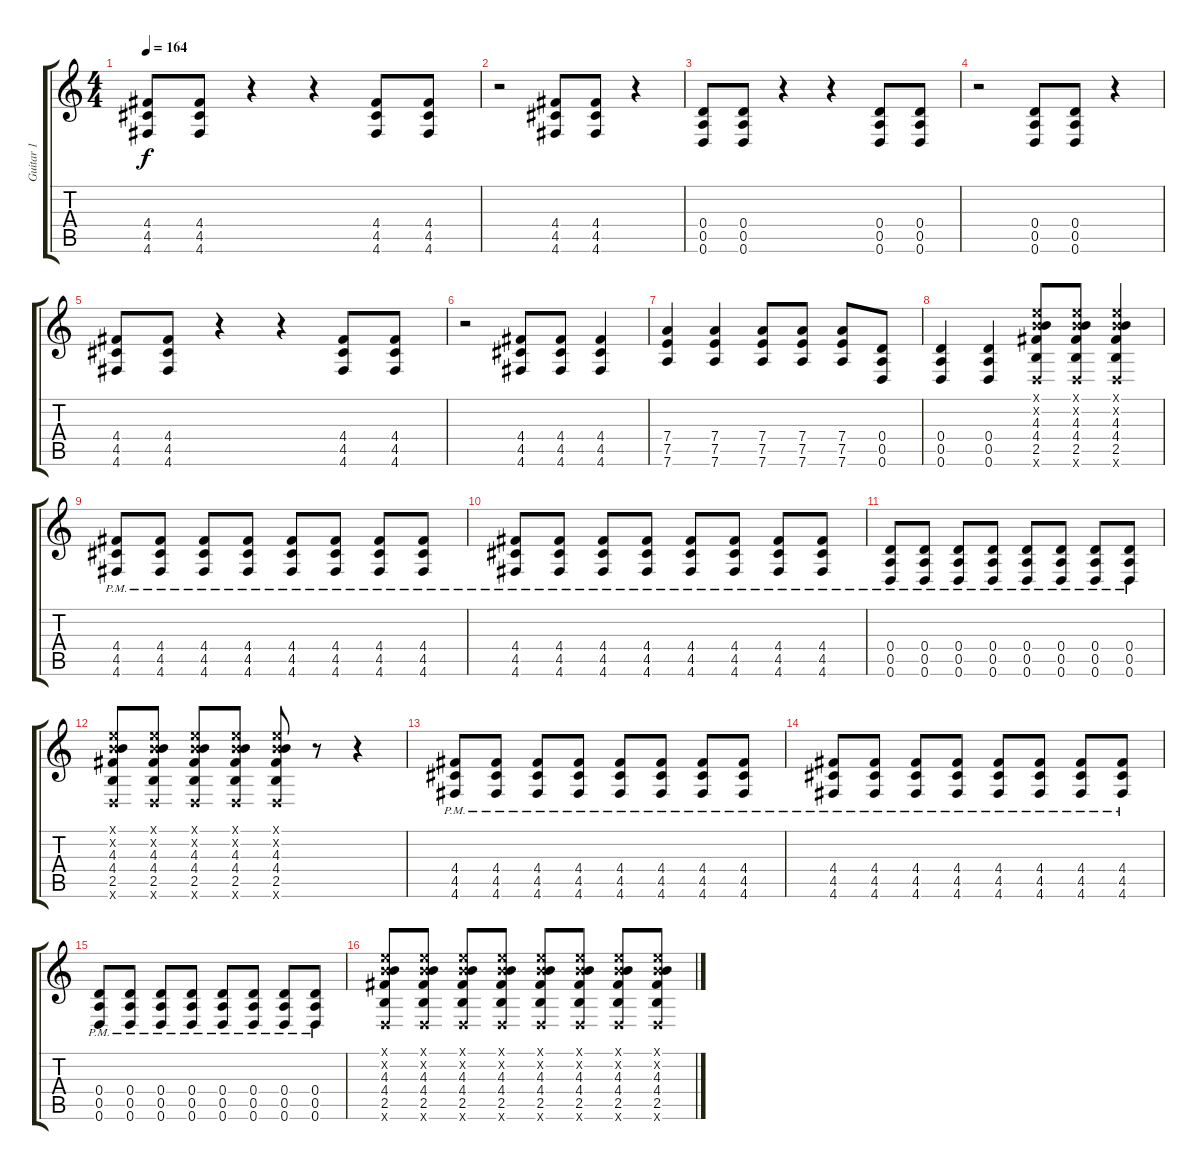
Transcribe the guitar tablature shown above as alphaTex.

\track ("Guitar 1" "Guitar 1") {instrument overdrivenguitar}
\staff {score tabs}
\tuning (E4 B3 G3 D3 A2 D2) {hide}
\ts (4 4)
\tempo 164
\clef g2
\ks c
(4.4 4.5 4.6).8{dy f instrument overdrivenguitar} (4.4 4.5 4.6).8 r.4 r.4 (4.4 4.5 4.6).8 (4.4 4.5 4.6).8 |
r.2 (4.4 4.5 4.6).8 (4.4 4.5 4.6).8 r.4 |
(0.4 0.5 0.6).8 (0.4 0.5 0.6).8 r.4 r.4 (0.4 0.5 0.6).8 (0.4 0.5 0.6).8 |
r.2 (0.4 0.5 0.6).8 (0.4 0.5 0.6).8 r.4 |
(4.4 4.5 4.6).8 (4.4 4.5 4.6).8 r.4 r.4 (4.4 4.5 4.6).8 (4.4 4.5 4.6).8 |
r.2 (4.4 4.5 4.6).8 (4.4 4.5 4.6).8 (4.4 4.5 4.6).4 |
(7.4 7.5 7.6).4 (7.4 7.5 7.6).4 (7.4 7.5 7.6).8 (7.4 7.5 7.6).8 (7.4 7.5 7.6).8 (0.4 0.5 0.6).8 |
(0.4 0.5 0.6).4 (0.4 0.5 0.6).4 (0.1{x} 0.2{x} 4.3 4.4 2.5 0.6{x}).8 (0.1{x} 0.2{x} 4.3 4.4 2.5 0.6{x}).8 (0.1{x} 0.2{x} 4.3 4.4 2.5 0.6{x}).4 |
(4.4{pm} 4.5{pm} 4.6{pm}).8 (4.4{pm} 4.5{pm} 4.6{pm}).8 (4.4{pm} 4.5{pm} 4.6{pm}).8 (4.4{pm} 4.5{pm} 4.6{pm}).8 (4.4{pm} 4.5{pm} 4.6{pm}).8 (4.4{pm} 4.5{pm} 4.6{pm}).8 (4.4{pm} 4.5{pm} 4.6{pm}).8 (4.4{pm} 4.5{pm} 4.6{pm}).8 |
(4.4{pm} 4.5{pm} 4.6{pm}).8 (4.4{pm} 4.5{pm} 4.6{pm}).8 (4.4{pm} 4.5{pm} 4.6{pm}).8 (4.4{pm} 4.5{pm} 4.6{pm}).8 (4.4{pm} 4.5{pm} 4.6{pm}).8 (4.4{pm} 4.5{pm} 4.6{pm}).8 (4.4{pm} 4.5{pm} 4.6{pm}).8 (4.4{pm} 4.5{pm} 4.6{pm}).8 |
(0.4{pm} 0.5{pm} 0.6{pm}).8 (0.4{pm} 0.5{pm} 0.6{pm}).8 (0.4{pm} 0.5{pm} 0.6{pm}).8 (0.4{pm} 0.5{pm} 0.6{pm}).8 (0.4{pm} 0.5{pm} 0.6{pm}).8 (0.4{pm} 0.5{pm} 0.6{pm}).8 (0.4{pm} 0.5{pm} 0.6{pm}).8 (0.4{pm} 0.5{pm} 0.6{pm}).8 |
(0.1{x} 0.2{x} 4.3 4.4 2.5 0.6{x}).8 (0.1{x} 0.2{x} 4.3 4.4 2.5 0.6{x}).8 (0.1{x} 0.2{x} 4.3 4.4 2.5 0.6{x}).8 (0.1{x} 0.2{x} 4.3 4.4 2.5 0.6{x}).8 (0.1{x} 0.2{x} 4.3 4.4 2.5 0.6{x}).8 r.8 r.4 |
(4.4{pm} 4.5{pm} 4.6{pm}).8 (4.4{pm} 4.5{pm} 4.6{pm}).8 (4.4{pm} 4.5{pm} 4.6{pm}).8 (4.4{pm} 4.5{pm} 4.6{pm}).8 (4.4{pm} 4.5{pm} 4.6{pm}).8 (4.4{pm} 4.5{pm} 4.6{pm}).8 (4.4{pm} 4.5{pm} 4.6{pm}).8 (4.4{pm} 4.5{pm} 4.6{pm}).8 |
(4.4{pm} 4.5{pm} 4.6{pm}).8 (4.4{pm} 4.5{pm} 4.6{pm}).8 (4.4{pm} 4.5{pm} 4.6{pm}).8 (4.4{pm} 4.5{pm} 4.6{pm}).8 (4.4{pm} 4.5{pm} 4.6{pm}).8 (4.4{pm} 4.5{pm} 4.6{pm}).8 (4.4{pm} 4.5{pm} 4.6{pm}).8 (4.4{pm} 4.5{pm} 4.6{pm}).8 |
(0.4{pm} 0.5{pm} 0.6{pm}).8 (0.4{pm} 0.5{pm} 0.6{pm}).8 (0.4{pm} 0.5{pm} 0.6{pm}).8 (0.4{pm} 0.5{pm} 0.6{pm}).8 (0.4{pm} 0.5{pm} 0.6{pm}).8 (0.4{pm} 0.5{pm} 0.6{pm}).8 (0.4{pm} 0.5{pm} 0.6{pm}).8 (0.4{pm} 0.5{pm} 0.6{pm}).8 |
(0.1{x} 0.2{x} 4.3 4.4 2.5 0.6{x}).8 (0.1{x} 0.2{x} 4.3 4.4 2.5 0.6{x}).8 (0.1{x} 0.2{x} 4.3 4.4 2.5 0.6{x}).8 (0.1{x} 0.2{x} 4.3 4.4 2.5 0.6{x}).8 (0.1{x} 0.2{x} 4.3 4.4 2.5 0.6{x}).8 (0.1{x} 0.2{x} 4.3 4.4 2.5 0.6{x}).8 (0.1{x} 0.2{x} 4.3 4.4 2.5 0.6{x}).8 (0.1{x} 0.2{x} 4.3 4.4 2.5 0.6{x}).8
